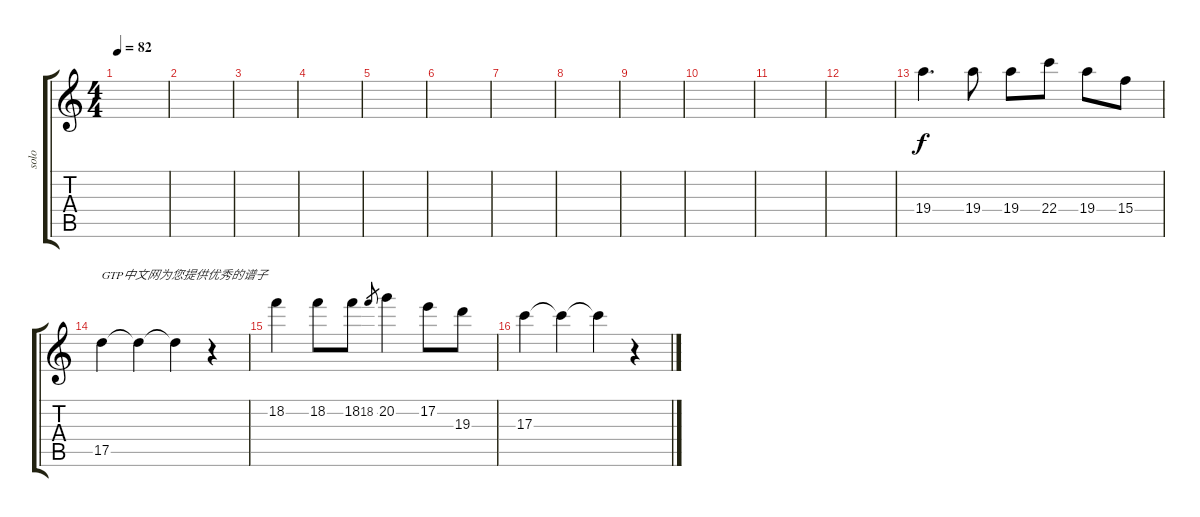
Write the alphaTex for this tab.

\track ("solo" "solo") {instrument distortionguitar}
\staff {score tabs}
\tuning (E4 B3 G3 D3 A2 E2) {hide}
\ts (4 4)
\tempo 82
\clef g2
\ks c
|
|
|
|
|
|
|
|
|
|
|
|
19.4.4{d} 19.4.8 19.4.8 22.4.8 19.4.8 15.4.8 |
17.5.4{txt "GTP中文网为您提供优秀的谱子"} 17.5{t}.4 17.5{t}.4 r.4 |
18.2.4 18.2.8 18.2.8 18.2.8{gr} 20.2.4 17.2.8 19.3.8 |
17.3.4 17.3{t}.4 17.3{t}.4 r.4
